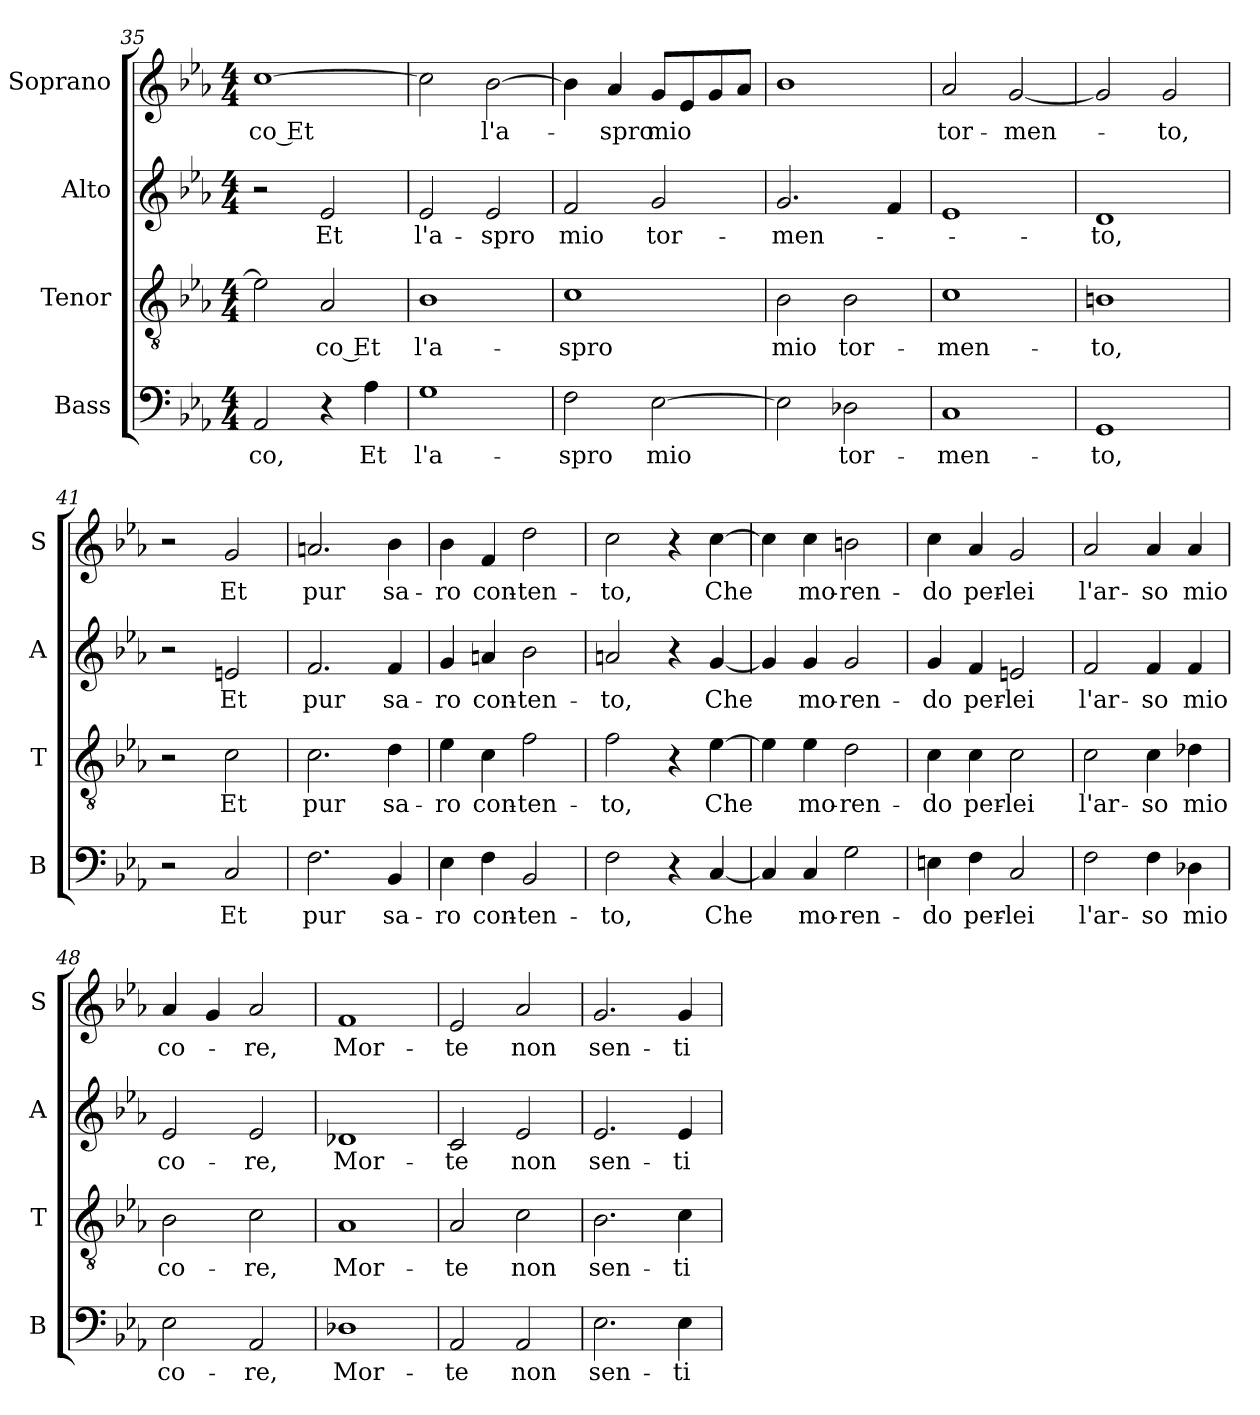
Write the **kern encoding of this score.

**kern	**text	**kern	**text	**kern	**text	**kern	**text
*part4	*part4	*part3	*part3	*part2	*part2	*part1	*part1
*staff4	*staff4	*staff3	*staff3	*staff2	*staff2	*staff1	*staff1
*I"Bass	*	*I"Tenor	*	*I"Alto	*	*I"Soprano	*
*I'B	*	*I'T	*	*I'A	*	*I'S	*
*clefF4	*	*clefGv2	*	*clefG2	*	*clefG2	*
*k[b-e-a-]	*	*k[b-e-a-]	*	*k[b-e-a-]	*	*k[b-e-a-]	*
*E-:	*	*E-:	*	*E-:	*	*E-:	*
*M4/4	*	*M4/4	*	*M4/4	*	*M4/4	*
=35	=35	=35	=35	=35	=35	=35	=35
!	!LO:LY:b	!	!	!	!	!	!LO:LY:b
2AA-/	-co,	2e-\]	.	2r	.	[1cc	-co Et
!	!	!	!LO:LY:b	!	!LO:LY:b	!	!
4r	.	2A-/	-co Et	2e-/	Et	.	.
!	!LO:LY:b	!	!	!	!	!	!
4A-\	Et	.	.	.	.	.	.
=36	=36	=36	=36	=36	=36	=36	=36
!	!LO:LY:b	!	!LO:LY:b	!	!LO:LY:b	!	!
1G	l'a-	1B-	l'a-	2e-/	l'a-	2cc\]	.
!	!	!	!	!	!LO:LY:b	!	!LO:LY:b
.	.	.	.	2e-/	-spro	[2b-\	l'a-
=37	=37	=37	=37	=37	=37	=37	=37
!	!LO:LY:b	!	!LO:LY:b	!	!LO:LY:b	!	!
2F\	-spro	1c	-spro	2f/	mio	4b-\]	.
!	!	!	!	!	!	!	!LO:LY:b
.	.	.	.	.	.	4a-/	-spro
!	!LO:LY:b	!	!	!	!LO:LY:b	!	!LO:LY:b
[2E-\	mio	.	.	2g/	tor-	8g/L	mio
.	.	.	.	.	.	8e-/	.
.	.	.	.	.	.	8g/	.
.	.	.	.	.	.	8a-/J	.
=38	=38	=38	=38	=38	=38	=38	=38
!	!	!	!LO:LY:b	!	!LO:LY:b	!	!
2E-\]	.	2B-\	mio	2.g/	-men-	1b-	.
!	!LO:LY:b	!	!LO:LY:b	!	!	!	!
2D-X\	tor-	2B-\	tor-	.	.	.	.
.	.	.	.	4f/	.	.	.
=39	=39	=39	=39	=39	=39	=39	=39
!	!LO:LY:b	!	!LO:LY:b	!	!	!	!LO:LY:b
1C	-men-	1c	-men-	1e-	.	2a-/	tor-
!	!	!	!	!	!	!	!LO:LY:b
.	.	.	.	.	.	[2g/	-men-
=40	=40	=40	=40	=40	=40	=40	=40
!	!LO:LY:b	!	!LO:LY:b	!	!LO:LY:b	!	!
1GG	-to,	1Bn	-to,	1d	-to,	2g/]	.
!	!	!	!	!	!	!	!LO:LY:b
.	.	.	.	.	.	2g/	-to,
!!LO:LB:g=z
=41	=41	=41	=41	=41	=41	=41	=41
2r	.	2r	.	2r	.	2r	.
!	!LO:LY:b	!	!LO:LY:b	!	!LO:LY:b	!	!LO:LY:b
2C/	Et	2c\	Et	2en/	Et	2g/	Et
=42	=42	=42	=42	=42	=42	=42	=42
!	!LO:LY:b	!	!LO:LY:b	!	!LO:LY:b	!	!LO:LY:b
2.F\	pur	2.c\	pur	2.f/	pur	2.an/	pur
!	!LO:LY:b	!	!LO:LY:b	!	!LO:LY:b	!	!LO:LY:b
4BB-/	sa-	4d\	sa-	4f/	sa-	4b-\	sa-
=43	=43	=43	=43	=43	=43	=43	=43
!	!LO:LY:b	!	!LO:LY:b	!	!LO:LY:b	!	!LO:LY:b
4E-\	-ro	4e-\	-ro	4g/	-ro	4b-\	-ro
!	!LO:LY:b	!	!LO:LY:b	!	!LO:LY:b	!	!LO:LY:b
4F\	con-	4c\	con-	4an/	con-	4f/	con-
!	!LO:LY:b	!	!LO:LY:b	!	!LO:LY:b	!	!LO:LY:b
2BB-/	-ten-	2f\	-ten-	2b-\	-ten-	2dd\	-ten-
=44	=44	=44	=44	=44	=44	=44	=44
!	!LO:LY:b	!	!LO:LY:b	!	!LO:LY:b	!	!LO:LY:b
2F\	-to,	2f\	-to,	2an/	-to,	2cc\	-to,
4r	.	4r	.	4r	.	4r	.
!	!LO:LY:b	!	!LO:LY:b	!	!LO:LY:b	!	!LO:LY:b
[4C/	Che	[4e-\	Che	[4g/	Che	[4cc\	Che
=45	=45	=45	=45	=45	=45	=45	=45
4C/]	.	4e-\]	.	4g/]	.	4cc\]	.
!	!LO:LY:b	!	!LO:LY:b	!	!LO:LY:b	!	!LO:LY:b
4C/	mo-	4e-\	mo-	4g/	mo-	4cc\	mo-
!	!LO:LY:b	!	!LO:LY:b	!	!LO:LY:b	!	!LO:LY:b
2G\	-ren-	2d\	-ren-	2g/	-ren-	2bn\	-ren-
=46	=46	=46	=46	=46	=46	=46	=46
!	!LO:LY:b	!	!LO:LY:b	!	!LO:LY:b	!	!LO:LY:b
4En\	-do	4c\	-do	4g/	-do	4cc\	-do
!	!LO:LY:b	!	!LO:LY:b	!	!LO:LY:b	!	!LO:LY:b
4F\	per-	4c\	per-	4f/	per-	4a-/	per-
!	!LO:LY:b	!	!LO:LY:b	!	!LO:LY:b	!	!LO:LY:b
2C/	-lei	2c\	-lei	2en/	-lei	2g/	-lei
=47	=47	=47	=47	=47	=47	=47	=47
!	!LO:LY:b	!	!LO:LY:b	!	!LO:LY:b	!	!LO:LY:b
2F\	l'ar-	2c\	l'ar-	2f/	l'ar-	2a-/	l'ar-
!	!LO:LY:b	!	!LO:LY:b	!	!LO:LY:b	!	!LO:LY:b
4F\	-so	4c\	-so	4f/	-so	4a-/	-so
!	!LO:LY:b	!	!LO:LY:b	!	!LO:LY:b	!	!LO:LY:b
4D-X\	mio	4d-X\	mio	4f/	mio	4a-/	mio
!!LO:LB:g=z
=48	=48	=48	=48	=48	=48	=48	=48
!	!LO:LY:b	!	!LO:LY:b	!	!LO:LY:b	!	!LO:LY:b
2E-\	co-	2B-\	co-	2e-/	co-	4a-/	co-
.	.	.	.	.	.	4g/	.
!	!LO:LY:b	!	!LO:LY:b	!	!LO:LY:b	!	!LO:LY:b
2AA-/	-re,	2c\	-re,	2e-/	-re,	2a-/	-re,
=49	=49	=49	=49	=49	=49	=49	=49
!	!LO:LY:b	!	!LO:LY:b	!	!LO:LY:b	!	!LO:LY:b
1D-X	Mor-	1A-	Mor-	1d-X	Mor-	1f	Mor-
=50	=50	=50	=50	=50	=50	=50	=50
!	!LO:LY:b	!	!LO:LY:b	!	!LO:LY:b	!	!LO:LY:b
2AA-/	-te	2A-/	-te	2c/	-te	2e-/	-te
!	!LO:LY:b	!	!LO:LY:b	!	!LO:LY:b	!	!LO:LY:b
2AA-/	non	2c\	non	2e-/	non	2a-/	non
=51	=51	=51	=51	=51	=51	=51	=51
!	!LO:LY:b	!	!LO:LY:b	!	!LO:LY:b	!	!LO:LY:b
2.E-\	sen-	2.B-\	sen-	2.e-/	sen-	2.g/	sen-
!	!LO:LY:b	!	!LO:LY:b	!	!LO:LY:b	!	!LO:LY:b
4E-\	-ti-	4c\	-ti-	4e-/	-ti-	4g/	-ti-
=	=	=	=	=	=	=	=
*-	*-	*-	*-	*-	*-	*-	*-
